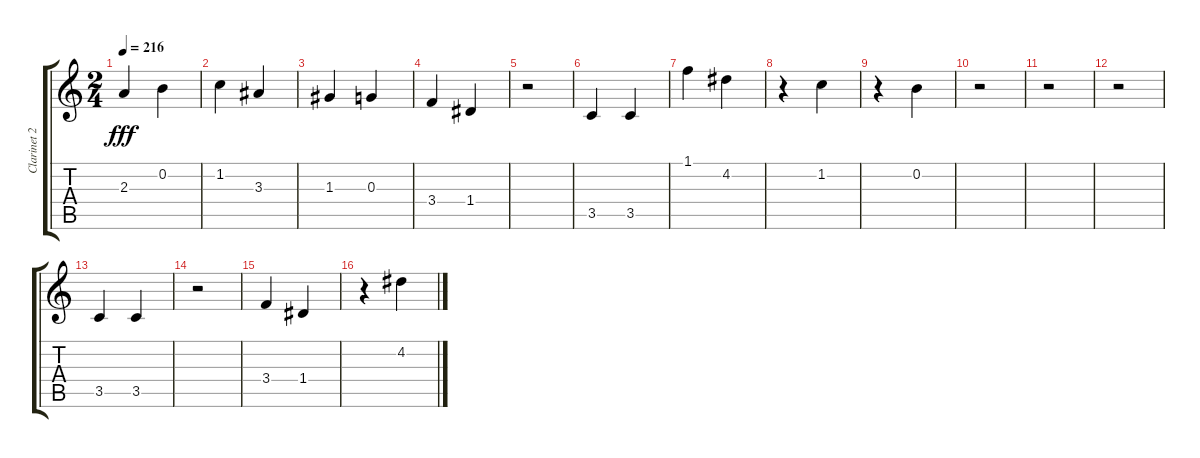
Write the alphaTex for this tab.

\track ("Clarinet 2" "Clarinet 2") {instrument acousticguitarnylon}
\staff {score tabs}
\tuning (E4 B3 G3 D3 A2 E2) {hide}
\ts (2 4)
\tempo 216
\clef g2
\ks c
2.3.4{dy fff} 0.2.4 |
1.2.4 3.3.4 |
1.3.4 0.3.4 |
3.4.4 1.4.4 |
r.2 |
3.5.4 3.5.4 |
1.1.4 4.2.4 |
r.4 1.2.4 |
r.4 0.2.4 |
r.2 |
r.2 |
r.2 |
3.5.4 3.5.4 |
r.2 |
3.4.4 1.4.4 |
r.4 4.2.4
